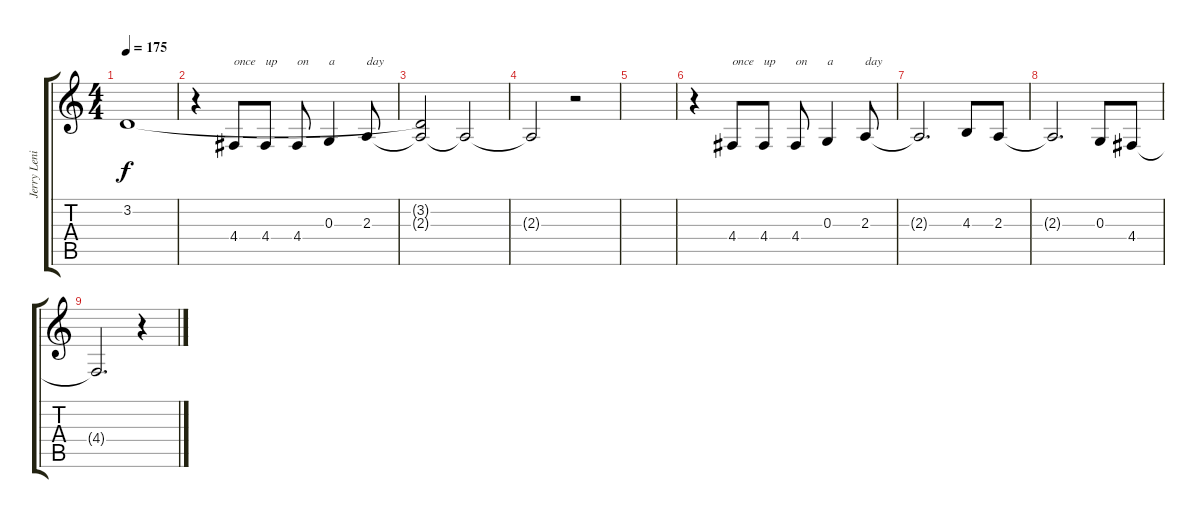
\track ("Jerry Lenin" "Jerry Leni") {instrument bassoon}
\staff {score tabs}
\tuning (E4 B3 G3 D3 A2 E2) {hide}
\ts (4 4)
\tempo 175
\clef g2
\ks c
3.2{t}.1{dy f} |
r.4 4.4.8{txt "once"} 4.4.8{txt "up"} 4.4.8{txt "on"} 0.3.4{txt "a"} 2.3.8{txt "day"} |
(3.2{t} 2.3{t}).2 2.3{t}.2 |
2.3{t}.2 r.2 |
|
r.4 4.4.8{txt "once"} 4.4.8{txt "up"} 4.4.8{txt "on"} 0.3.4{txt "a"} 2.3.8{txt "day"} |
2.3{t}.2{d} 4.3.8 2.3.8 |
2.3{t}.2{d} 0.3.8 4.4.8 |
4.4{t}.2{d} r.4
